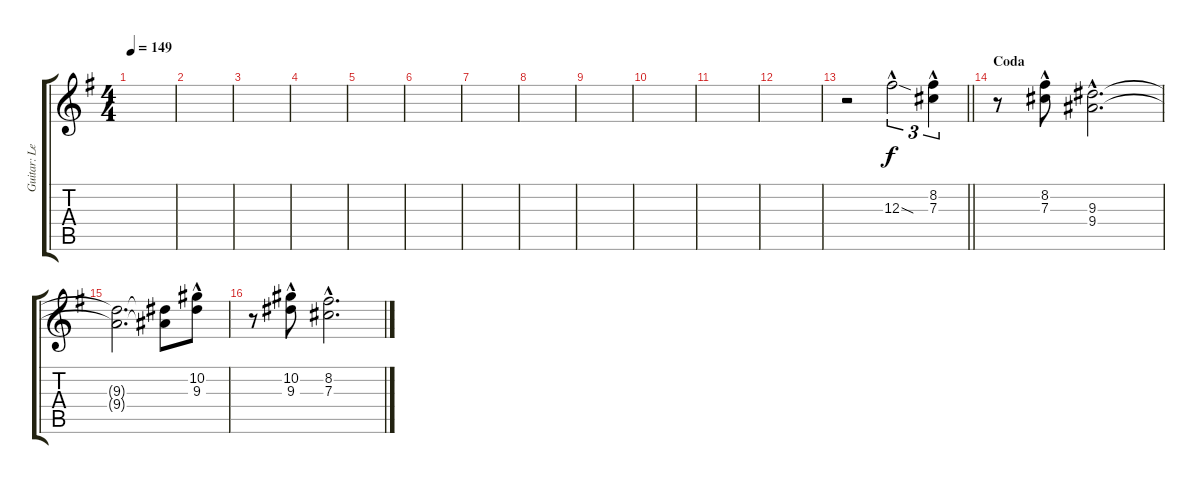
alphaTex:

\track ("Guitar: Lead" "Guitar: Le") {instrument overdrivenguitar}
\staff {score tabs}
\tuning (Eb4 Bb3 Gb3 Db3 Ab2 Eb2) {hide}
\ts (4 4)
\tempo 149
\clef g2
\ks g
|
|
|
|
|
|
|
|
|
|
|
|
\barLineRight lightlight
r.2 12.3{sod hac}.2{tu (3 2)} (8.2{hac} 7.3{hac}).4{tu (3 2)} |
\section ("" "Coda")
r.8 (8.2{hac} 7.3{hac}).8 (9.3{hac} 9.4{hac}).2{d} |
(9.3{t} 9.4{t}).2{d} (9.3{t} 9.4{t}).8 (10.2{hac} 9.3{hac}).8 |
r.8 (10.2{hac} 9.3{hac}).8 (8.2{hac} 7.3{hac}).2{d}
